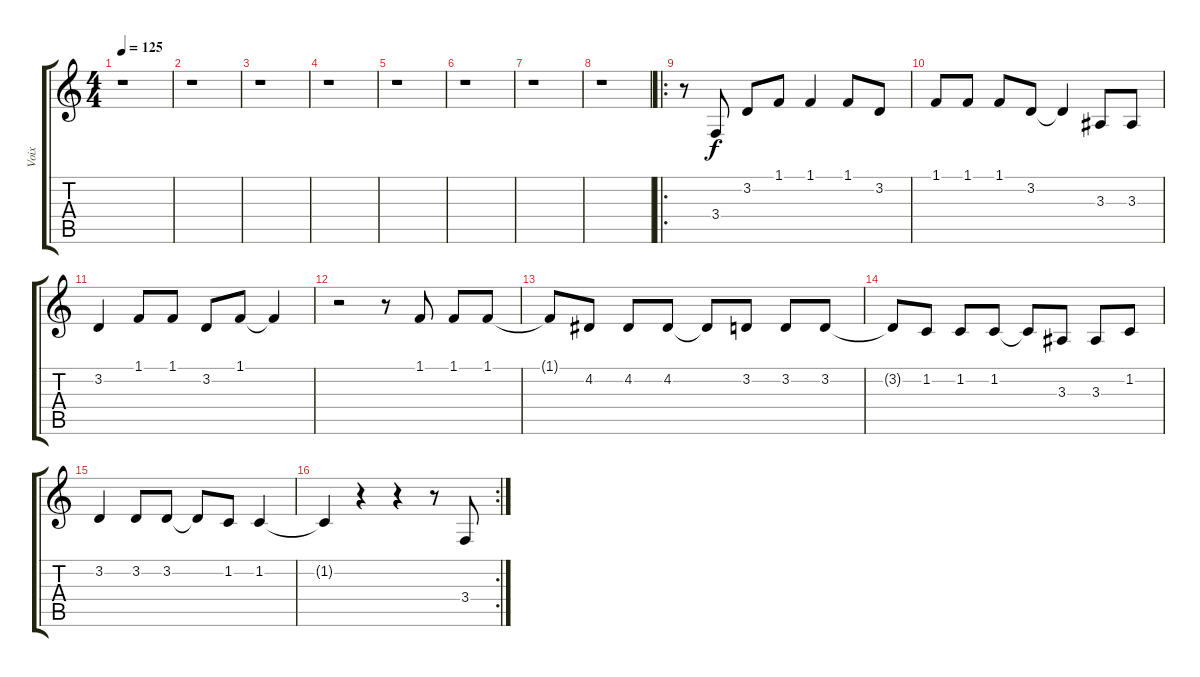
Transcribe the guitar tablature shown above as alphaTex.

\track ("Voix" "Voix") {instrument lead2sawtooth}
\staff {score tabs}
\tuning (E4 B3 G3 D3 A2 E2) {hide}
\ts (4 4)
\tempo 125
\clef g2
\ks c
r.1{dy f instrument lead2sawtooth} |
r.1 |
r.1 |
r.1 |
r.1 |
r.1 |
r.1 |
r.1 |
\ro
r.8 3.4.8 3.2.8 1.1.8 1.1.4 1.1.8 3.2.8 |
1.1.8 1.1.8 1.1.8 3.2.8 3.2{t}.4 3.3.8 3.3.8 |
3.2.4 1.1.8 1.1.8 3.2.8 1.1.8 1.1{t}.4 |
r.2 r.8 1.1.8 1.1.8 1.1.8 |
1.1{t}.8 4.2.8 4.2.8 4.2.8 4.2{t}.8 3.2.8 3.2.8 3.2.8 |
3.2{t}.8 1.2.8 1.2.8 1.2.8 1.2{t}.8 3.3.8 3.3.8 1.2.8 |
3.2.4 3.2.8 3.2.8 3.2{t}.8 1.2.8 1.2.4 |
\rc 2
1.2{t}.4 r.4 r.4 r.8 3.4.8
